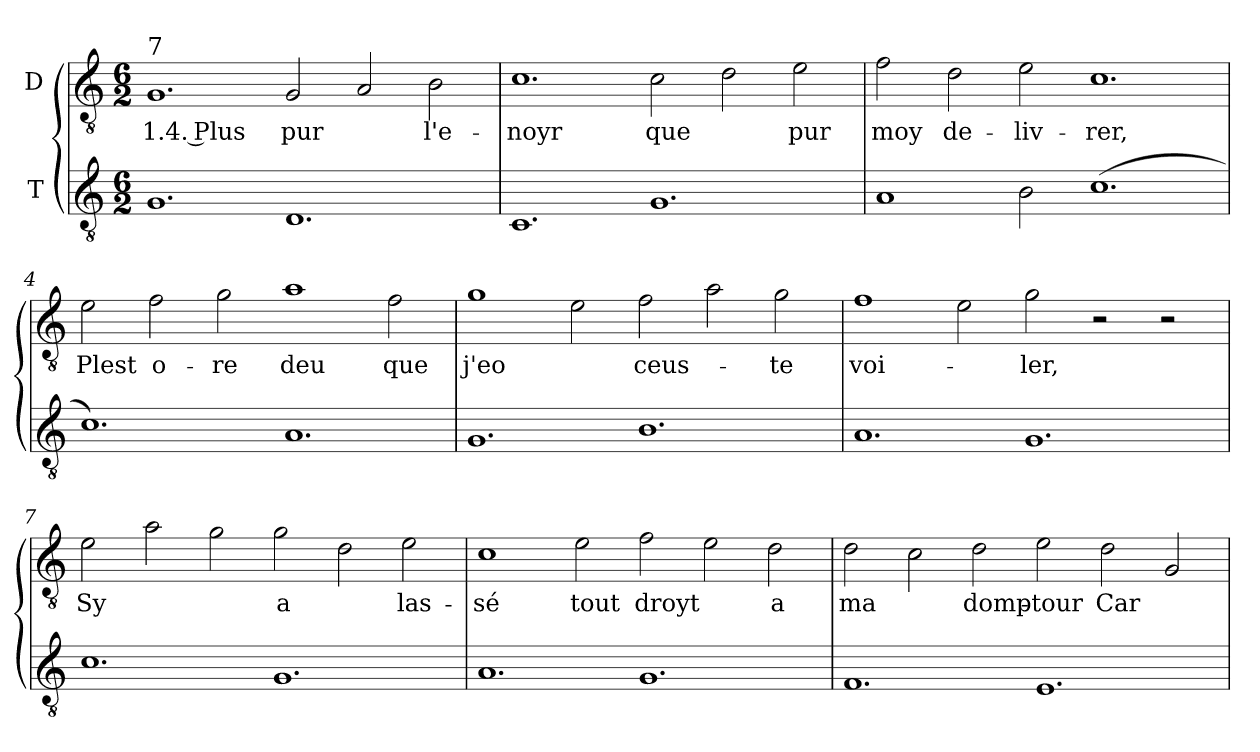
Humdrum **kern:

**kern	**kern	**text
*part2	*part1	*part1
*staff2	*staff1	*staff1
*I"T	*I"D	*
!!LO:PB:g=z
*clefGv2	*clefGv2	*
*ITrd7c12	*ITrd7c12	*
*k[]	*k[]	*
*C:	*C:	*
*M6/2	*M6/2	*
=1	=1	=1
!	!LO:TX:a:t=7	!
!	!	!LO:LY:b:color=#000000
1.GGi/	1.GGi/	1.4. Plus
!	!	!LO:LY:b:color=#000000
1.DDi/	2GGi/	pur
.	2AAi/	.
!	!	!LO:LY:b:color=#000000
.	2BBi\	l'e-
=2	=2	=2
!	!	!LO:LY:b:color=#000000
1.CCi/	1.Ci\	-noyr
!	!	!LO:LY:b:color=#000000
1.GGi/	2Ci\	que
.	2Di\	.
!	!	!LO:LY:b:color=#000000
.	2Ei\	pur
=3	=3	=3
!	!	!LO:LY:b:color=#000000
1AAi/	2Fi\	moy
!	!	!LO:LY:b:color=#000000
.	2Di\	de-
!	!	!LO:LY:b:color=#000000
2BBi\	2Ei\	-liv-
!	!	!LO:LY:b:color=#000000
(1.Ci\	1.Ci\	-rer,
=4	=4	=4
!	!	!LO:LY:b:color=#000000
1.Ci\)	2Ei\	Plest
!	!	!LO:LY:b:color=#000000
.	2Fi\	o-
!	!	!LO:LY:b:color=#000000
.	2Gi\	-re
!	!	!LO:LY:b:color=#000000
1.AAi/	1Ai\	deu
!	!	!LO:LY:b:color=#000000
.	2Fi\	que
!!LO:LB:g=z
=5	=5	=5
!	!	!LO:LY:b:color=#000000
1.GGi/	1Gi\	j'eo
.	2Ei\	.
!	!	!LO:LY:b:color=#000000
1.BBi/	2Fi\	ceus-
.	2Ai\	.
!	!	!LO:LY:b:color=#000000
.	2Gi\	-te
=6	=6	=6
!	!	!LO:LY:b:color=#000000
1.AAi/	1Fi\	voi-
.	2Ei\	.
!	!	!LO:LY:b:color=#000000
1.GGi/	2Gi\	-ler,
.	2r	.
.	2r	.
=7	=7	=7
!	!	!LO:LY:b:color=#000000
1.Ci\	2Ei\	Sy
.	2Ai\	.
.	2Gi\	.
!	!	!LO:LY:b:color=#000000
1.GGi/	2Gi\	a
.	2Di\	.
!	!	!LO:LY:b:color=#000000
.	2Ei\	las-
=8	=8	=8
!	!	!LO:LY:b:color=#000000
1.AAi/	1Ci\	-sé
!	!	!LO:LY:b:color=#000000
.	2Ei\	tout
!	!	!LO:LY:b:color=#000000
1.GGi/	2Fi\	droyt
.	2Ei\	.
!	!	!LO:LY:b:color=#000000
.	2Di\	a
!!LO:LB:g=z
=9	=9	=9
!	!	!LO:LY:b:color=#000000
1.FFi/	2Di\	ma
.	2Ci\	.
!	!	!LO:LY:b:color=#000000
.	2Di\	domp-
!	!	!LO:LY:b:color=#000000
1.EEi/	2Ei\	-tour
!	!	!LO:LY:b:color=#000000
.	2Di\	Car
.	2GGi/	.
=	=	=
*-	*-	*-
